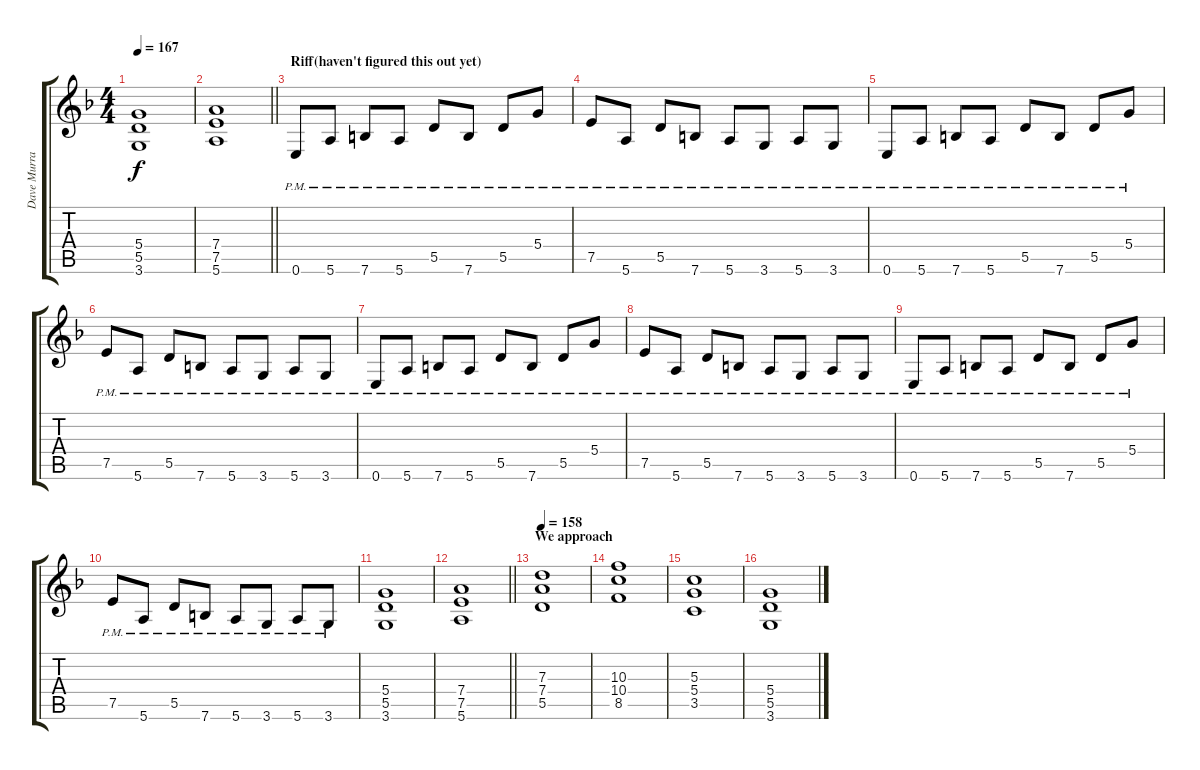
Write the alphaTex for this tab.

\track ("Dave Murray" "Dave Murra") {instrument acousticguitarsteel}
\staff {score tabs}
\tuning (E4 B3 G3 D3 A2 E2) {hide}
\ts (4 4)
\tempo 167
\clef g2
\ks f
(5.4 5.5 3.6).1{dy f} |
\barLineRight lightlight
(7.4 7.5 5.6).1 |
\section ("" "Riff(haven't figured this out yet)")
0.6{pm}.8 5.6{pm}.8 7.6{pm}.8 5.6{pm}.8 5.5{pm}.8 7.6{pm}.8 5.5{pm}.8 5.4{pm}.8 |
7.5{pm}.8 5.6{pm}.8 5.5{pm}.8 7.6{pm}.8 5.6{pm}.8 3.6{pm}.8 5.6{pm}.8 3.6{pm}.8 |
0.6{pm}.8 5.6{pm}.8 7.6{pm}.8 5.6{pm}.8 5.5{pm}.8 7.6{pm}.8 5.5{pm}.8 5.4{pm}.8 |
7.5{pm}.8 5.6{pm}.8 5.5{pm}.8 7.6{pm}.8 5.6{pm}.8 3.6{pm}.8 5.6{pm}.8 3.6{pm}.8 |
0.6{pm}.8 5.6{pm}.8 7.6{pm}.8 5.6{pm}.8 5.5{pm}.8 7.6{pm}.8 5.5{pm}.8 5.4{pm}.8 |
7.5{pm}.8 5.6{pm}.8 5.5{pm}.8 7.6{pm}.8 5.6{pm}.8 3.6{pm}.8 5.6{pm}.8 3.6{pm}.8 |
0.6{pm}.8 5.6{pm}.8 7.6{pm}.8 5.6{pm}.8 5.5{pm}.8 7.6{pm}.8 5.5{pm}.8 5.4{pm}.8 |
7.5{pm}.8 5.6{pm}.8 5.5{pm}.8 7.6{pm}.8 5.6{pm}.8 3.6{pm}.8 5.6{pm}.8 3.6{pm}.8 |
(5.4 5.5 3.6).1 |
\barLineRight lightlight
(7.4 7.5 5.6).1 |
\section ("" "We approach")
\tempo 158
(7.3 7.4 5.5).1 |
(10.3 10.4 8.5).1 |
(5.3 5.4 3.5).1 |
(5.4 5.5 3.6).1
